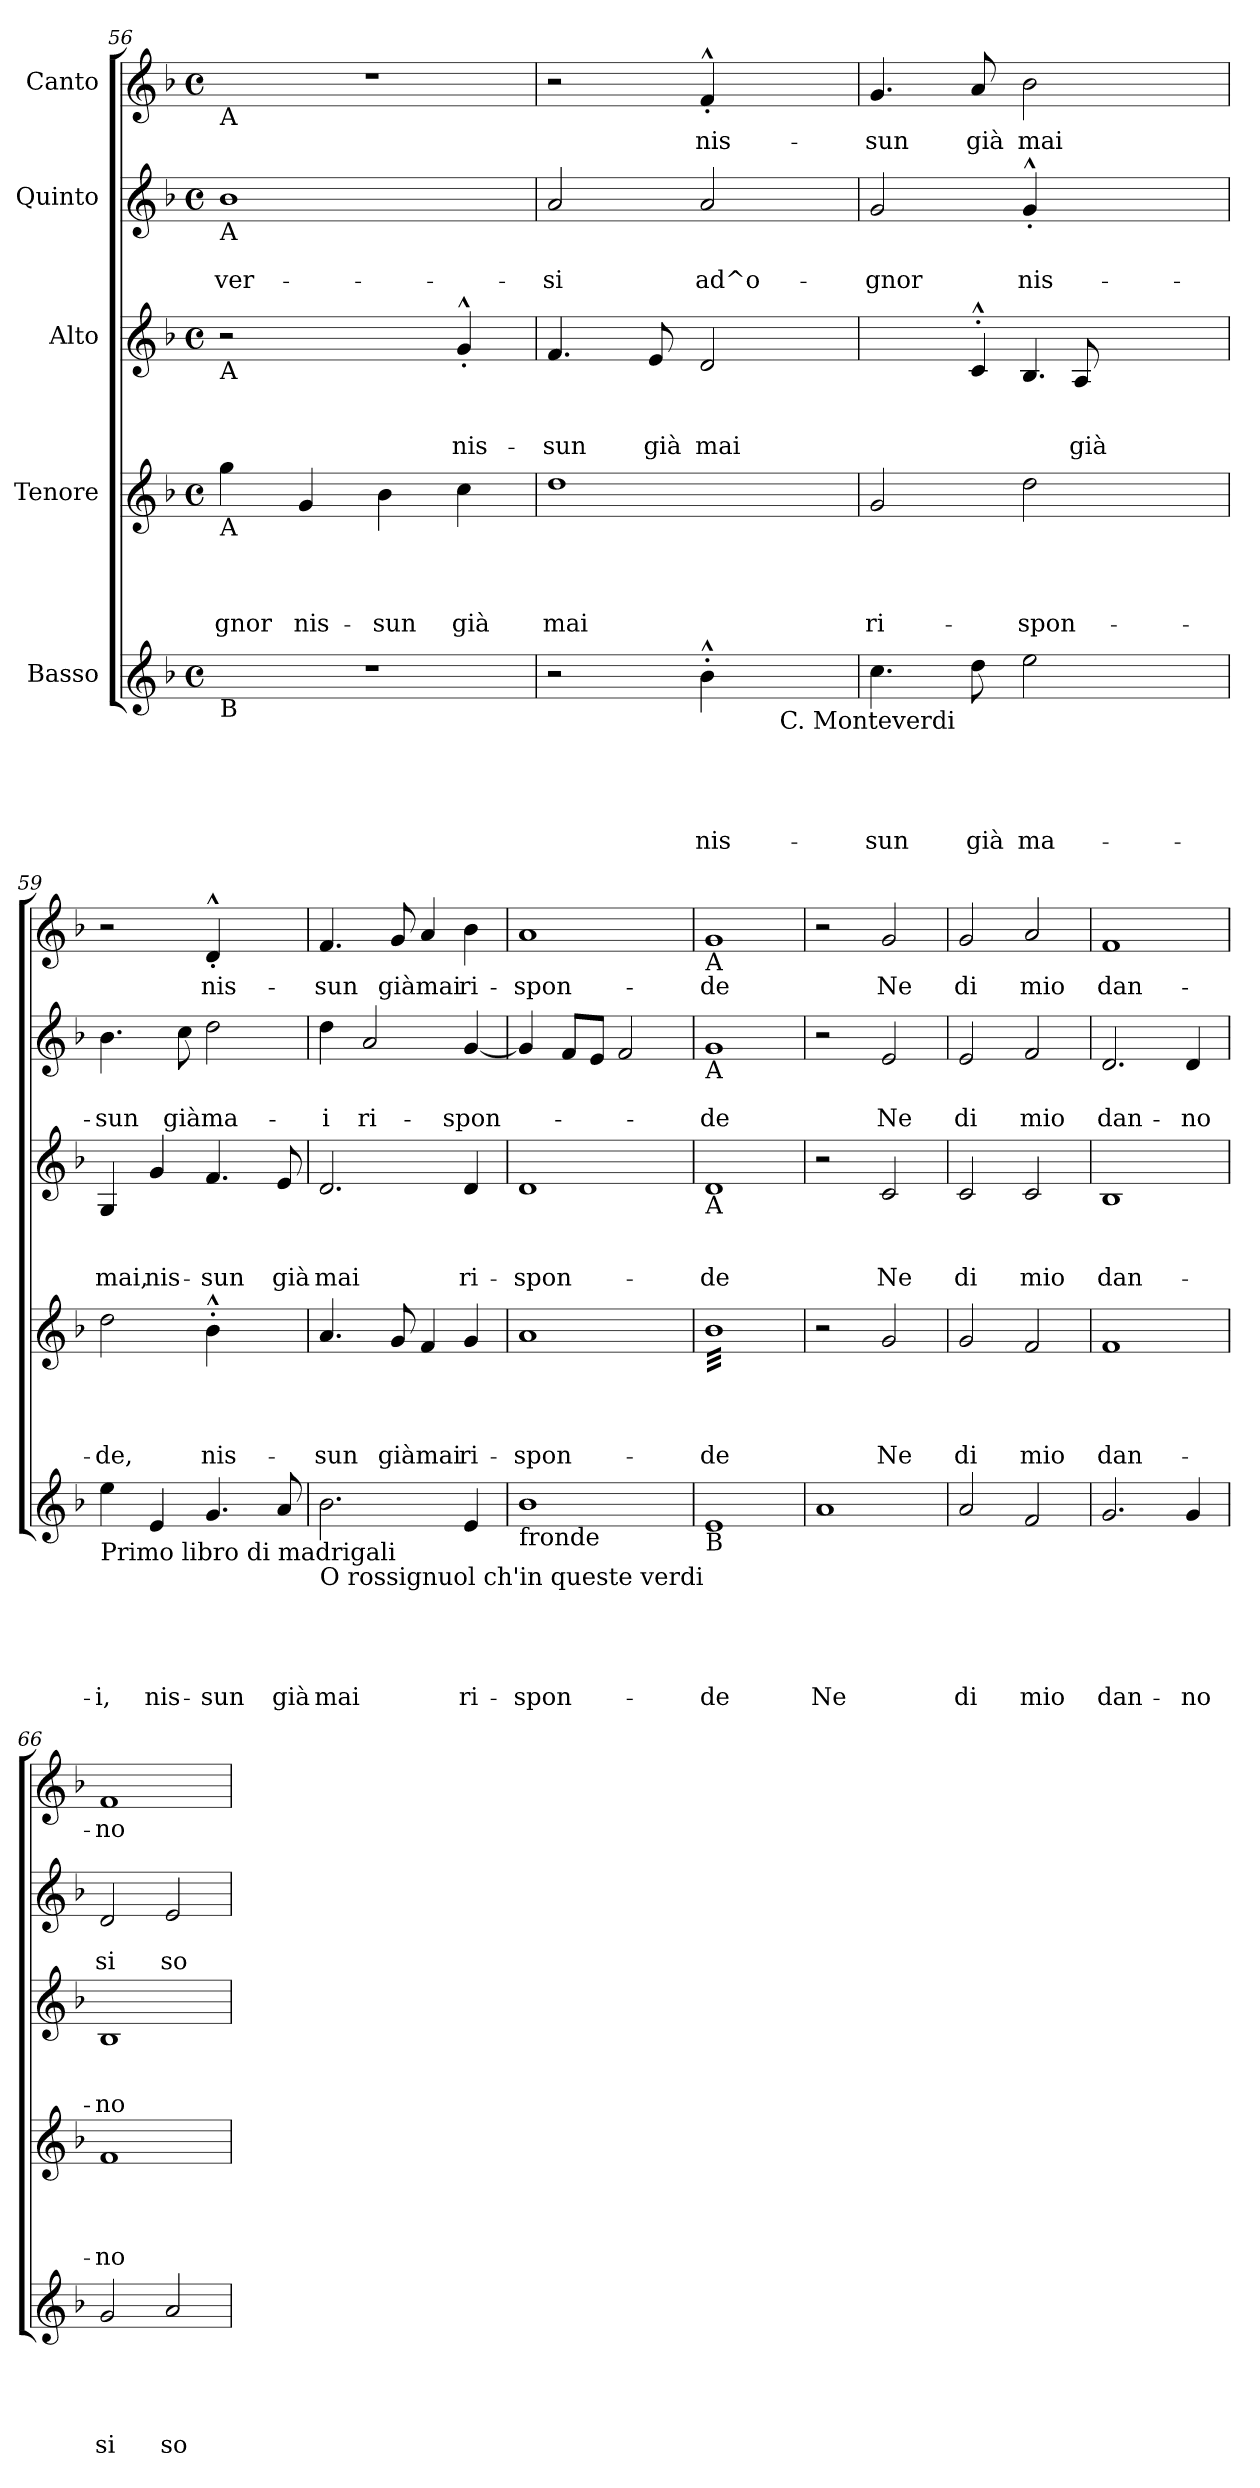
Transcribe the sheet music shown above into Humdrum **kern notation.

**kern	**text	**text	**text	**text	**text	**kern	**text	**text	**text	**text	**kern	**text	**text	**text	**kern	**text	**text	**kern	**text
*part5	*part5	*part5	*part5	*part5	*part5	*part4	*part4	*part4	*part4	*part4	*part3	*part3	*part3	*part3	*part2	*part2	*part2	*part1	*part1
*staff5	*staff5	*staff5	*staff5	*staff5	*staff5	*staff4	*staff4	*staff4	*staff4	*staff4	*staff3	*staff3	*staff3	*staff3	*staff2	*staff2	*staff2	*staff1	*staff1
*I"Basso	*	*	*	*	*	*I"Tenore	*	*	*	*	*I"Alto	*	*	*	*I"Quinto	*	*	*I"Canto	*
!!LO:PB:g=z
*clefG2	*	*	*	*	*	*clefG2	*	*	*	*	*clefG2	*	*	*	*clefG2	*	*	*clefG2	*
*k[b-]	*	*	*	*	*	*k[b-]	*	*	*	*	*k[b-]	*	*	*	*k[b-]	*	*	*k[b-]	*
*F:	*	*	*	*	*	*F:	*	*	*	*	*F:	*	*	*	*F:	*	*	*F:	*
*M4/4	*	*	*	*	*	*M4/4	*	*	*	*	*M4/4	*	*	*	*M4/4	*	*	*M4/4	*
*met(c)	*	*	*	*	*	*met(c)	*	*	*	*	*met(c)	*	*	*	*met(c)	*	*	*met(c)	*
=56	=56	=56	=56	=56	=56	=56	=56	=56	=56	=56	=56	=56	=56	=56	=56	=56	=56	=56	=56
!	!	!	!	!	!	!	!	!	!	!	!	!	!	!	!	!	!	!LO:TX:b:t=A	!
!	!	!	!	!	!	!	!	!	!	!	!	!	!	!	!LO:TX:b:t=A	!	!	!	!
!	!	!	!	!	!	!	!	!	!	!	!LO:TX:b:t=A	!	!	!	!	!	!	!	!
!	!	!	!	!	!	!LO:TX:b:t=A	!	!	!	!	!	!	!	!	!	!	!	!	!
!LO:TX:b:t=B	!	!	!	!	!	!	!	!	!	!	!	!	!	!	!	!	!	!	!
!	!	!	!	!	!	!	!	!	!	!LO:LY:b	!	!	!	!	!	!	!LO:LY:b	!	!
1r	.	.	.	.	.	4gg\	.	.	.	-gnor	2r	.	.	.	1b-	.	ver-	1r	.
!	!	!	!	!	!	!	!	!	!	!LO:LY:b	!	!	!	!	!	!	!	!	!
.	.	.	.	.	.	4g/	.	.	.	nis-	.	.	.	.	.	.	.	.	.
!	!	!	!	!	!	!	!	!	!	!LO:LY:b	!	!	!	!	!	!	!	!	!
.	.	.	.	.	.	4b-\	.	.	.	-sun	4ryy	.	.	.	.	.	.	.	.
!	!	!	!	!	!	!	!	!	!	!LO:LY:b	!	!	!	!LO:LY:b	!	!	!	!	!
.	.	.	.	.	.	4cc\	.	.	.	già	4g^^<'</	.	.	nis-	.	.	.	.	.
=57	=57	=57	=57	=57	=57	=57	=57	=57	=57	=57	=57	=57	=57	=57	=57	=57	=57	=57	=57
!	!	!	!	!	!	!	!	!	!	!LO:LY:b	!	!	!	!LO:LY:b	!	!	!LO:LY:b	!	!
2r	.	.	.	.	.	1dd	.	.	.	mai	4.f/	.	.	-sun	2a/	.	-si	2r	.
!	!	!	!	!	!	!	!	!	!	!	!	!	!	!LO:LY:b	!	!	!	!	!
.	.	.	.	.	.	.	.	.	.	.	8e/	.	.	già	.	.	.	.	.
!	!	!	!	!	!LO:LY:b	!	!	!	!	!	!	!	!	!LO:LY:b	!	!	!LO:LY:b	!	!LO:LY:b
4b-^^>'>\	.	.	.	.	nis-	.	.	.	.	.	2d/	.	.	mai	2a/	.	ad^o-	4f^^<'</	nis-
!LO:TX:b:t=C. Monteverdi	!	!	!	!	!	!	!	!	!	!	!	!	!	!	!	!	!	!	!
4ryy	.	.	.	.	.	.	.	.	.	.	.	.	.	.	.	.	.	4ryy	.
=58	=58	=58	=58	=58	=58	=58	=58	=58	=58	=58	=58	=58	=58	=58	=58	=58	=58	=58	=58
!	!	!	!	!	!LO:LY:b	!	!	!	!	!LO:LY:b	!	!	!	!	!	!	!LO:LY:b	!	!LO:LY:b
*	*	*	*	*	*	*	*	*	*	*	*^	*	*	*	*	*	*	*	*
4.cc\	.	.	.	.	-sun	2g/	.	.	.	ri-	4.ryy	2ryy	.	.	.	2g/	.	-gnor	4.g/	-sun
!	!	!	!	!	!LO:LY:b	!	!	!	!	!	!	!	!	!	!	!	!	!	!	!LO:LY:b
8dd\	.	.	.	.	già	.	.	.	.	.	4c^^>'>/	.	.	.	.	.	.	.	8a/	già
!	!	!	!	!	!LO:LY:b	!	!	!	!	!LO:LY:b	!	!	!	!	!	!	!	!LO:LY:b	!	!LO:LY:b
2ee\	.	.	.	.	ma-	2dd\	.	.	.	-spon-	.	4.B-/	.	.	.	4g^^<'</	.	nis-	2b-\	mai
!	!	!	!	!	!	!	!	!	!	!	!	!	!	!	!LO:LY:b	!	!	!	!	!
.	.	.	.	.	.	.	.	.	.	.	8A/	.	.	.	già	.	.	.	.	.
.	.	.	.	.	.	.	.	.	.	.	8ryy	.	.	.	.	4ryy	.	.	.	.
.	.	.	.	.	.	.	.	.	.	.	8ryy	8ryy	.	.	.	.	.	.	.	.
=59	=59	=59	=59	=59	=59	=59	=59	=59	=59	=59	=59	=59	=59	=59	=59	=59	=59	=59	=59	=59
!LO:TX:b:t=Primo libro di madrigali	!	!	!	!	!	!	!	!	!	!	!	!	!	!	!	!	!	!	!	!
!	!	!	!	!	!LO:LY:b	!	!	!	!	!LO:LY:b	!	!	!	!	!LO:LY:b	!	!	!LO:LY:b	!	!
*	*	*	*	*	*	*	*	*	*	*	*v	*v	*	*	*	*	*	*	*	*
4ee\	.	.	.	.	-i,	2dd\	.	.	.	-de,	4G/	.	.	mai,	4.b-\	.	-sun	2r	.
!	!	!	!	!	!LO:LY:b	!	!	!	!	!	!	!	!	!LO:LY:b	!	!	!	!	!
4e/	.	.	.	.	nis-	.	.	.	.	.	4g/	.	.	nis-	.	.	.	.	.
!	!	!	!	!	!	!	!	!	!	!	!	!	!	!	!	!	!LO:LY:b	!	!
.	.	.	.	.	.	.	.	.	.	.	.	.	.	.	8cc\	.	già	.	.
!	!	!	!	!	!LO:LY:b	!	!	!	!	!LO:LY:b	!	!	!	!LO:LY:b	!	!	!LO:LY:b	!	!LO:LY:b
4.g/	.	.	.	.	-sun	4b-^^>'>\	.	.	.	nis-	4.f/	.	.	-sun	2dd\	.	ma-	4d^^<'</	nis-
.	.	.	.	.	.	4ryy	.	.	.	.	.	.	.	.	.	.	.	4ryy	.
!	!	!	!	!	!LO:LY:b	!	!	!	!	!	!	!	!	!LO:LY:b	!	!	!	!	!
8a/	.	.	.	.	già	.	.	.	.	.	8e/	.	.	già	.	.	.	.	.
=60	=60	=60	=60	=60	=60	=60	=60	=60	=60	=60	=60	=60	=60	=60	=60	=60	=60	=60	=60
!LO:TX:b:t=O rossignuol ch'in queste verdi	!	!	!	!	!	!	!	!	!	!	!	!	!	!	!	!	!	!	!
!	!	!	!	!	!LO:LY:b	!	!	!	!	!LO:LY:b	!	!	!	!LO:LY:b	!	!	!LO:LY:b	!	!LO:LY:b
2.b-\	.	.	.	.	mai	4.a/	.	.	.	-sun	2.d/	.	.	mai	4dd\	.	-i	4.f/	-sun
!	!	!	!	!	!	!	!	!	!	!	!	!	!	!	!	!	!LO:LY:b	!	!
.	.	.	.	.	.	.	.	.	.	.	.	.	.	.	2a/	.	ri-	.	.
!	!	!	!	!	!	!	!	!	!	!LO:LY:b	!	!	!	!	!	!	!	!	!LO:LY:b
.	.	.	.	.	.	8g/	.	.	.	già	.	.	.	.	.	.	.	8g/	già
!	!	!	!	!	!	!	!	!	!	!LO:LY:b	!	!	!	!	!	!	!	!	!LO:LY:b
.	.	.	.	.	.	4f/	.	.	.	mai	.	.	.	.	.	.	.	4a/	mai
!	!	!	!	!	!LO:LY:b	!	!	!	!	!LO:LY:b	!	!	!	!LO:LY:b	!	!	!LO:LY:b	!	!LO:LY:b
4e/	.	.	.	.	ri-	4g/	.	.	.	ri-	4d/	.	.	ri-	[<4g/	.	-spon-	4b-\	ri-
=61	=61	=61	=61	=61	=61	=61	=61	=61	=61	=61	=61	=61	=61	=61	=61	=61	=61	=61	=61
!LO:TX:b:t=fronde	!	!	!	!	!	!	!	!	!	!	!	!	!	!	!	!	!	!	!
!	!	!	!	!	!LO:LY:b	!	!	!	!	!LO:LY:b	!	!	!	!LO:LY:b	!	!	!	!	!LO:LY:b
1b-	.	.	.	.	-spon-	1a	.	.	.	-spon-	1d	.	.	-spon-	4g/]	.	.	1a	-spon-
.	.	.	.	.	.	.	.	.	.	.	.	.	.	.	8f/L	.	.	.	.
.	.	.	.	.	.	.	.	.	.	.	.	.	.	.	8e/J	.	.	.	.
.	.	.	.	.	.	.	.	.	.	.	.	.	.	.	2f/	.	.	.	.
!!LO:PB:g=z
=62	=62	=62	=62	=62	=62	=62	=62	=62	=62	=62	=62	=62	=62	=62	=62	=62	=62	=62	=62
!	!	!	!	!	!	!	!	!	!	!	!	!	!	!	!	!	!	!LO:TX:b:t=A	!
!	!	!	!	!	!	!	!	!	!	!	!	!	!	!	!LO:TX:b:t=A	!	!	!	!
!	!	!	!	!	!	!	!	!	!	!	!LO:TX:b:t=A	!	!	!	!	!	!	!	!
!	!	!	!	!	!	!LO:TX:b:t=A	!	!	!	!	!	!	!	!	!	!	!	!	!
!LO:TX:b:t=B	!	!	!	!	!	!	!	!	!	!	!	!	!	!	!	!	!	!	!
!	!	!	!	!	!LO:LY:b	!	!	!	!	!LO:LY:b	!	!	!	!LO:LY:b	!	!	!LO:LY:b	!	!LO:LY:b
*	*	*	*	*	*	*tremolo	*	*	*	*	*	*	*	*	*	*	*	*	*
1e	.	.	.	.	-de	32b-LLL	.	.	.	-de	1d	.	.	-de	1g	.	-de	1g	-de
.	.	.	.	.	.	32b-	.	.	.	.	.	.	.	.	.	.	.	.	.
.	.	.	.	.	.	32b-	.	.	.	.	.	.	.	.	.	.	.	.	.
.	.	.	.	.	.	32b-	.	.	.	.	.	.	.	.	.	.	.	.	.
.	.	.	.	.	.	32b-	.	.	.	.	.	.	.	.	.	.	.	.	.
.	.	.	.	.	.	32b-	.	.	.	.	.	.	.	.	.	.	.	.	.
.	.	.	.	.	.	32b-	.	.	.	.	.	.	.	.	.	.	.	.	.
.	.	.	.	.	.	32b-	.	.	.	.	.	.	.	.	.	.	.	.	.
.	.	.	.	.	.	32b-	.	.	.	.	.	.	.	.	.	.	.	.	.
.	.	.	.	.	.	32b-	.	.	.	.	.	.	.	.	.	.	.	.	.
.	.	.	.	.	.	32b-	.	.	.	.	.	.	.	.	.	.	.	.	.
.	.	.	.	.	.	32b-	.	.	.	.	.	.	.	.	.	.	.	.	.
.	.	.	.	.	.	32b-	.	.	.	.	.	.	.	.	.	.	.	.	.
.	.	.	.	.	.	32b-	.	.	.	.	.	.	.	.	.	.	.	.	.
.	.	.	.	.	.	32b-	.	.	.	.	.	.	.	.	.	.	.	.	.
.	.	.	.	.	.	32b-	.	.	.	.	.	.	.	.	.	.	.	.	.
.	.	.	.	.	.	32b-	.	.	.	.	.	.	.	.	.	.	.	.	.
.	.	.	.	.	.	32b-	.	.	.	.	.	.	.	.	.	.	.	.	.
.	.	.	.	.	.	32b-	.	.	.	.	.	.	.	.	.	.	.	.	.
.	.	.	.	.	.	32b-	.	.	.	.	.	.	.	.	.	.	.	.	.
.	.	.	.	.	.	32b-	.	.	.	.	.	.	.	.	.	.	.	.	.
.	.	.	.	.	.	32b-	.	.	.	.	.	.	.	.	.	.	.	.	.
.	.	.	.	.	.	32b-	.	.	.	.	.	.	.	.	.	.	.	.	.
.	.	.	.	.	.	32b-	.	.	.	.	.	.	.	.	.	.	.	.	.
.	.	.	.	.	.	32b-	.	.	.	.	.	.	.	.	.	.	.	.	.
.	.	.	.	.	.	32b-	.	.	.	.	.	.	.	.	.	.	.	.	.
.	.	.	.	.	.	32b-	.	.	.	.	.	.	.	.	.	.	.	.	.
.	.	.	.	.	.	32b-	.	.	.	.	.	.	.	.	.	.	.	.	.
.	.	.	.	.	.	32b-	.	.	.	.	.	.	.	.	.	.	.	.	.
.	.	.	.	.	.	32b-	.	.	.	.	.	.	.	.	.	.	.	.	.
.	.	.	.	.	.	32b-	.	.	.	.	.	.	.	.	.	.	.	.	.
.	.	.	.	.	.	32b-JJJ	.	.	.	.	.	.	.	.	.	.	.	.	.
*	*	*	*	*	*	*Xtremolo	*	*	*	*	*	*	*	*	*	*	*	*	*
=63	=63	=63	=63	=63	=63	=63	=63	=63	=63	=63	=63	=63	=63	=63	=63	=63	=63	=63	=63
!	!	!	!	!	!LO:LY:b	!	!	!	!	!	!	!	!	!	!	!	!	!	!
1a	.	.	.	.	Ne	2r	.	.	.	.	2r	.	.	.	2r	.	.	2r	.
!	!	!	!	!	!	!	!	!	!	!LO:LY:b	!	!	!	!LO:LY:b	!	!	!LO:LY:b	!	!LO:LY:b
.	.	.	.	.	.	2g/	.	.	.	Ne	2c/	.	.	Ne	2e/	.	Ne	2g/	Ne
=64	=64	=64	=64	=64	=64	=64	=64	=64	=64	=64	=64	=64	=64	=64	=64	=64	=64	=64	=64
!	!	!	!	!	!LO:LY:b	!	!	!	!	!LO:LY:b	!	!	!	!LO:LY:b	!	!	!LO:LY:b	!	!LO:LY:b
2a/	.	.	.	.	di	2g/	.	.	.	di	2c/	.	.	di	2e/	.	di	2g/	di
!	!	!	!	!	!LO:LY:b	!	!	!	!	!LO:LY:b	!	!	!	!LO:LY:b	!	!	!LO:LY:b	!	!LO:LY:b
2f/	.	.	.	.	mio	2f/	.	.	.	mio	2c/	.	.	mio	2f/	.	mio	2a/	mio
=65	=65	=65	=65	=65	=65	=65	=65	=65	=65	=65	=65	=65	=65	=65	=65	=65	=65	=65	=65
!	!	!	!	!	!LO:LY:b	!	!	!	!	!LO:LY:b	!	!	!	!LO:LY:b	!	!	!LO:LY:b	!	!LO:LY:b
2.g/	.	.	.	.	dan-	1f	.	.	.	dan-	1B-	.	.	dan-	2.d/	.	dan-	1f	dan-
!	!	!	!	!	!LO:LY:b	!	!	!	!	!	!	!	!	!	!	!	!LO:LY:b	!	!
4g/	.	.	.	.	-no	.	.	.	.	.	.	.	.	.	4d/	.	-no	.	.
=66	=66	=66	=66	=66	=66	=66	=66	=66	=66	=66	=66	=66	=66	=66	=66	=66	=66	=66	=66
!	!	!	!	!	!LO:LY:b	!	!	!	!	!LO:LY:b	!	!	!	!LO:LY:b	!	!	!LO:LY:b	!	!LO:LY:b
2g/	.	.	.	.	si	1f	.	.	.	-no	1B-	.	.	-no	2d/	.	si	1f	-no
!	!	!	!	!	!LO:LY:b	!	!	!	!	!	!	!	!	!	!	!	!LO:LY:b	!	!
2a/	.	.	.	.	so-	.	.	.	.	.	.	.	.	.	2e/	.	so-	.	.
=	=	=	=	=	=	=	=	=	=	=	=	=	=	=	=	=	=	=	=
*-	*-	*-	*-	*-	*-	*-	*-	*-	*-	*-	*-	*-	*-	*-	*-	*-	*-	*-	*-
